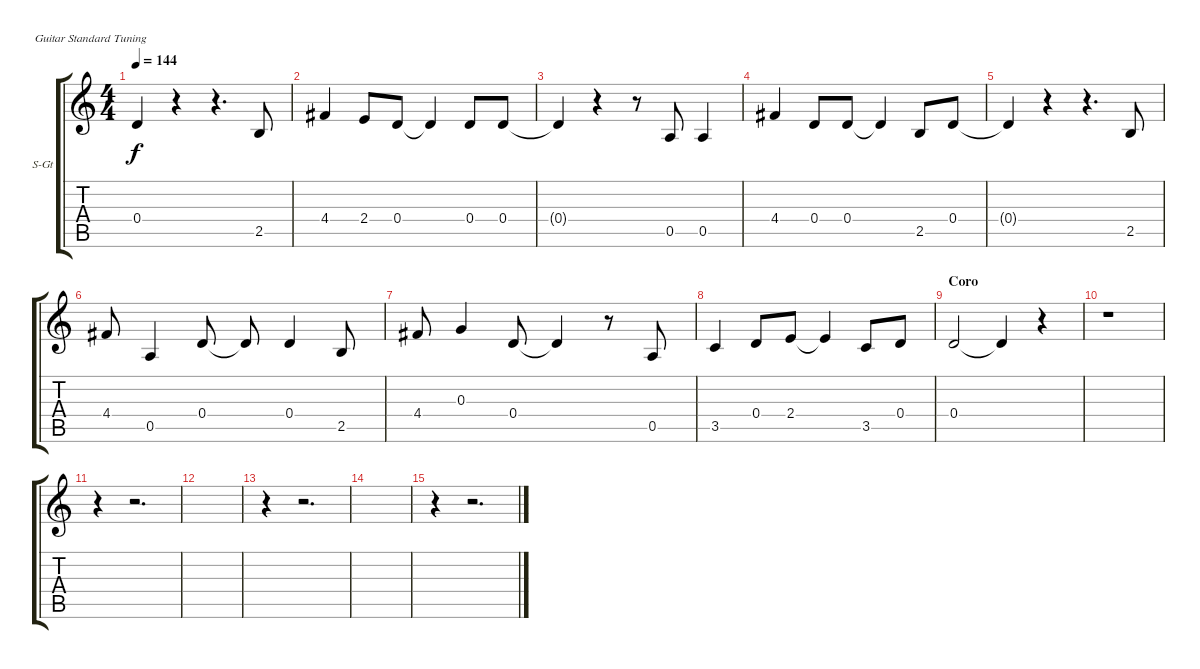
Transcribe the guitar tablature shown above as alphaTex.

\bracketExtendMode groupsimilarinstruments
\firstSystemTrackNameOrientation horizontal
\otherSystemsTrackNameOrientation horizontal
\track ("Mark Lyrics" "S-Gt") {instrument acousticgrandpiano}
\staff {score tabs}
\tuning (E4 B3 G3 D3 A2 E2)
\displaytranspose 12
\ts (4 4)
\tempo 144
\clef g2
\ks c
0.4{t}.4{dy f} r.4 r.4{d} 2.5.8 |
4.4.4 2.4.8 0.4.8 0.4{t}.4 0.4.8 0.4.8 |
0.4{t}.4 r.4 r.8 0.5.8 0.5.4 |
4.4.4 0.4.8 0.4.8 0.4{t}.4 2.5.8 0.4.8 |
0.4{t}.4 r.4 r.4{d} 2.5.8 |
4.4.8 0.5.4 0.4.8 0.4{t}.8 0.4.4 2.5.8 |
4.4.8 0.3.4 0.4.8 0.4{t}.4 r.8 0.5.8 |
3.5.4 0.4.8 2.4.8 2.4{t}.4 3.5.8 0.4.8 |
\section ("" "Coro")
0.4.2 0.4{t}.4 r.4 |
r.1 |
r.4 r.2{d} |
|
r.4 r.2{d} |
|
r.4 r.2{d}
